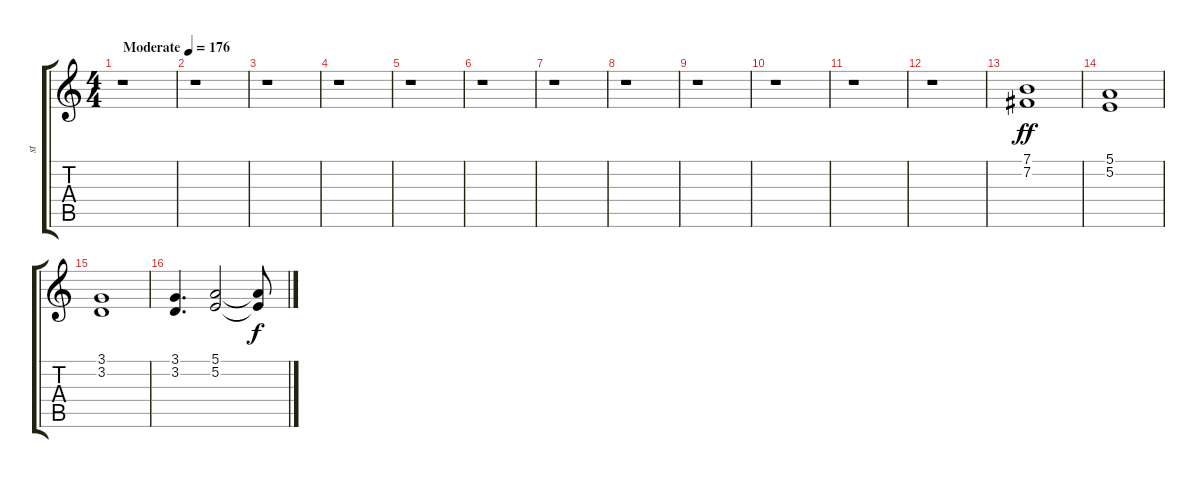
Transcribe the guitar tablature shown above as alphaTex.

\track ("st" "st") {instrument violin}
\staff {score tabs}
\tuning (E4 B3 G3 D3 A2 E2) {hide}
\ts (4 4)
\tempo (176 "Moderate")
\clef g2
\ks c
r.1{dy ff instrument violin} |
r.1 |
r.1 |
r.1 |
r.1 |
r.1 |
r.1 |
r.1 |
r.1 |
r.1 |
r.1 |
r.1 |
(7.1 7.2).1 |
(5.1 5.2).1 |
(3.1 3.2).1 |
(3.1 3.2).4{d} (5.1 5.2).2 (5.1{t} 5.2{t}).8{dy f}
